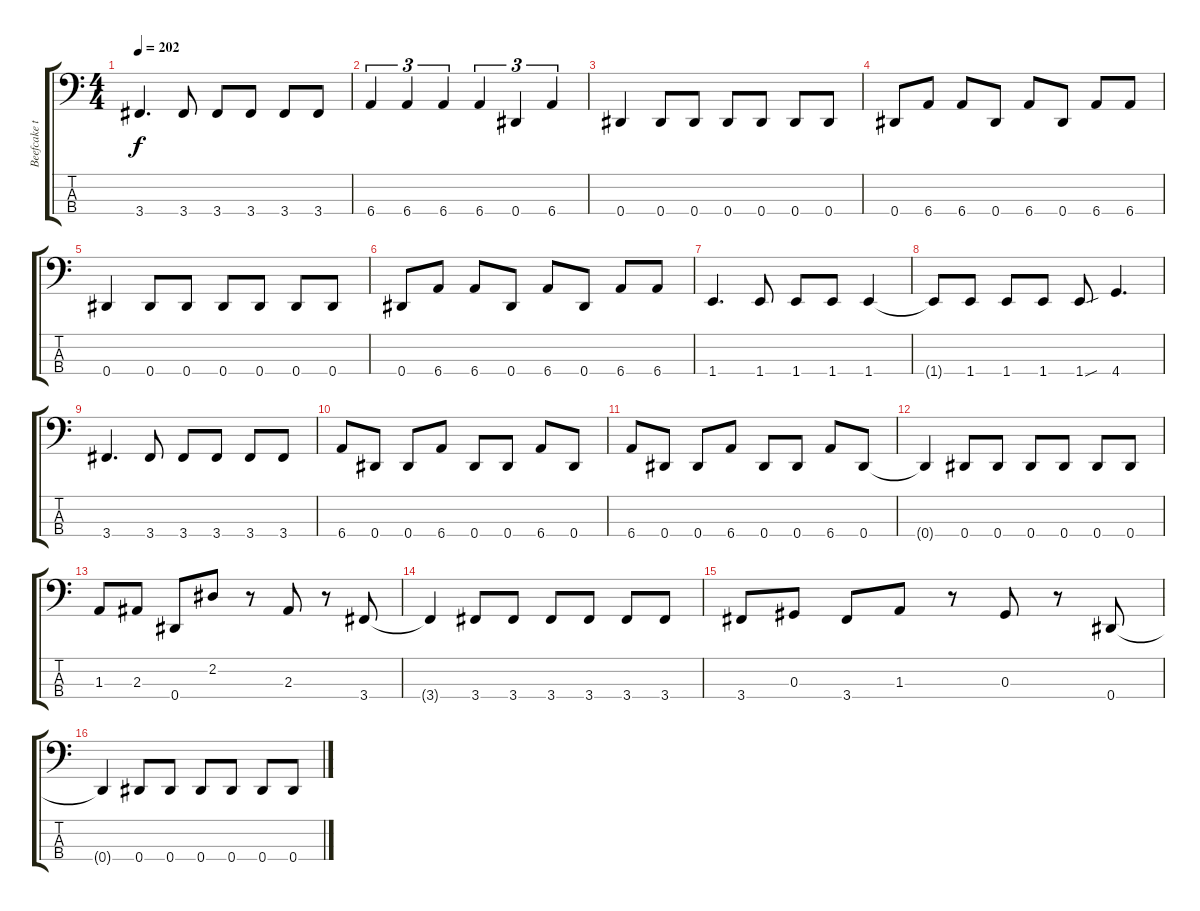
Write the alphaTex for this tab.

\track ("Beefcake the Mighty" "Beefcake t") {instrument electricbasspick}
\staff {score tabs}
\tuning (Gb2 Db2 Ab1 Eb1) {hide}
\ts (4 4)
\tempo 202
\clef f4
\ks c
3.4.4{d dy f} 3.4.8 3.4.8 3.4.8 3.4.8 3.4.8 |
6.4.4{tu (3 2)} 6.4.4{tu (3 2)} 6.4.4{tu (3 2)} 6.4.4{tu (3 2)} 0.4.4{tu (3 2)} 6.4.4{tu (3 2)} |
0.4.4 0.4.8 0.4.8 0.4.8 0.4.8 0.4.8 0.4.8 |
0.4.8 6.4.8 6.4.8 0.4.8 6.4.8 0.4.8 6.4.8 6.4.8 |
0.4.4 0.4.8 0.4.8 0.4.8 0.4.8 0.4.8 0.4.8 |
0.4.8 6.4.8 6.4.8 0.4.8 6.4.8 0.4.8 6.4.8 6.4.8 |
1.4.4{d} 1.4.8 1.4.8 1.4.8 1.4.4 |
1.4{t}.8 1.4.8 1.4.8 1.4.8 1.4{sou}.8 4.4.4{d} |
3.4.4{d} 3.4.8 3.4.8 3.4.8 3.4.8 3.4.8 |
6.4.8 0.4.8 0.4.8 6.4.8 0.4.8 0.4.8 6.4.8 0.4.8 |
6.4.8 0.4.8 0.4.8 6.4.8 0.4.8 0.4.8 6.4.8 0.4.8 |
0.4{t}.4 0.4.8 0.4.8 0.4.8 0.4.8 0.4.8 0.4.8 |
1.3.8 2.3.8 0.4.8 2.2.8 r.8 2.3.8 r.8 3.4.8 |
3.4{t}.4 3.4.8 3.4.8 3.4.8 3.4.8 3.4.8 3.4.8 |
3.4.8 0.3.8 3.4.8 1.3.8 r.8 0.3.8 r.8 0.4.8 |
0.4{t}.4 0.4.8 0.4.8 0.4.8 0.4.8 0.4.8 0.4.8
